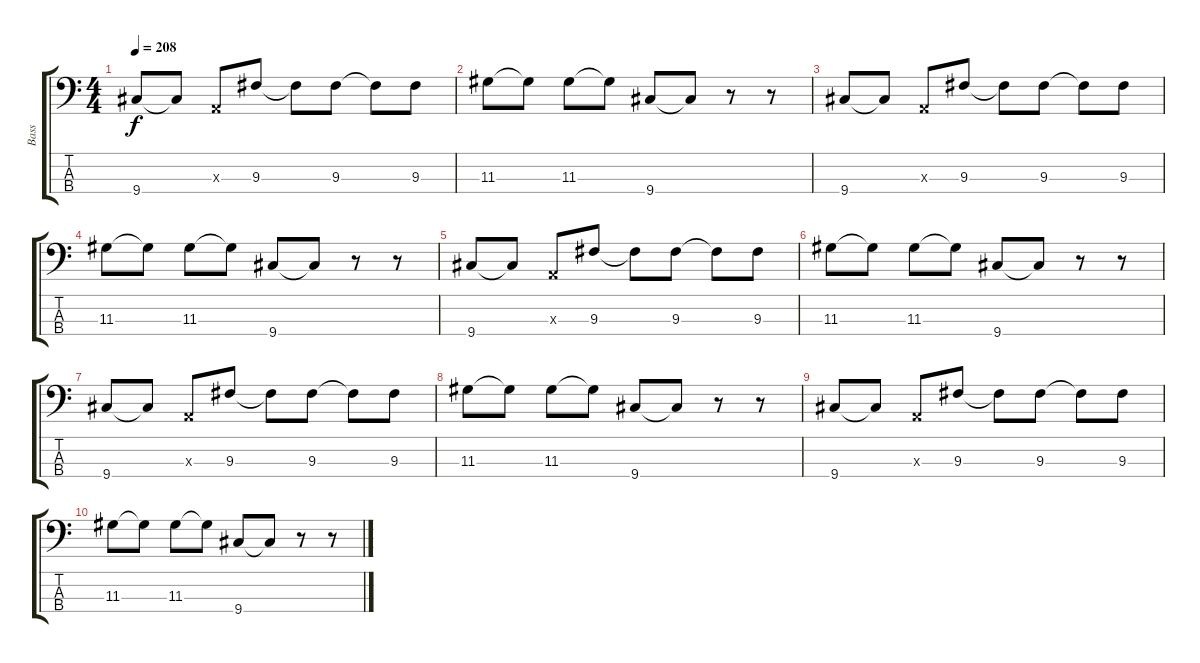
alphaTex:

\track ("Bass" "Bass") {instrument electricbassfinger}
\staff {score tabs}
\tuning (G2 D2 A1 E1) {hide}
\ts (4 4)
\tempo 208
\clef f4
\ks c
9.4.8{dy f} 9.4{t}.8 0.3{x}.8 9.3.8 9.3{t}.8 9.3.8 9.3{t}.8 9.3.8 |
11.3.8 11.3{t}.8 11.3.8 11.3{t}.8 9.4.8 9.4{t}.8 r.8 r.8 |
9.4.8 9.4{t}.8 0.3{x}.8 9.3.8 9.3{t}.8 9.3.8 9.3{t}.8 9.3.8 |
11.3.8 11.3{t}.8 11.3.8 11.3{t}.8 9.4.8 9.4{t}.8 r.8 r.8 |
9.4.8 9.4{t}.8 0.3{x}.8 9.3.8 9.3{t}.8 9.3.8 9.3{t}.8 9.3.8 |
11.3.8 11.3{t}.8 11.3.8 11.3{t}.8 9.4.8 9.4{t}.8 r.8 r.8 |
9.4.8 9.4{t}.8 0.3{x}.8 9.3.8 9.3{t}.8 9.3.8 9.3{t}.8 9.3.8 |
11.3.8 11.3{t}.8 11.3.8 11.3{t}.8 9.4.8 9.4{t}.8 r.8 r.8 |
9.4.8 9.4{t}.8 0.3{x}.8 9.3.8 9.3{t}.8 9.3.8 9.3{t}.8 9.3.8 |
11.3.8 11.3{t}.8 11.3.8 11.3{t}.8 9.4.8 9.4{t}.8 r.8 r.8
